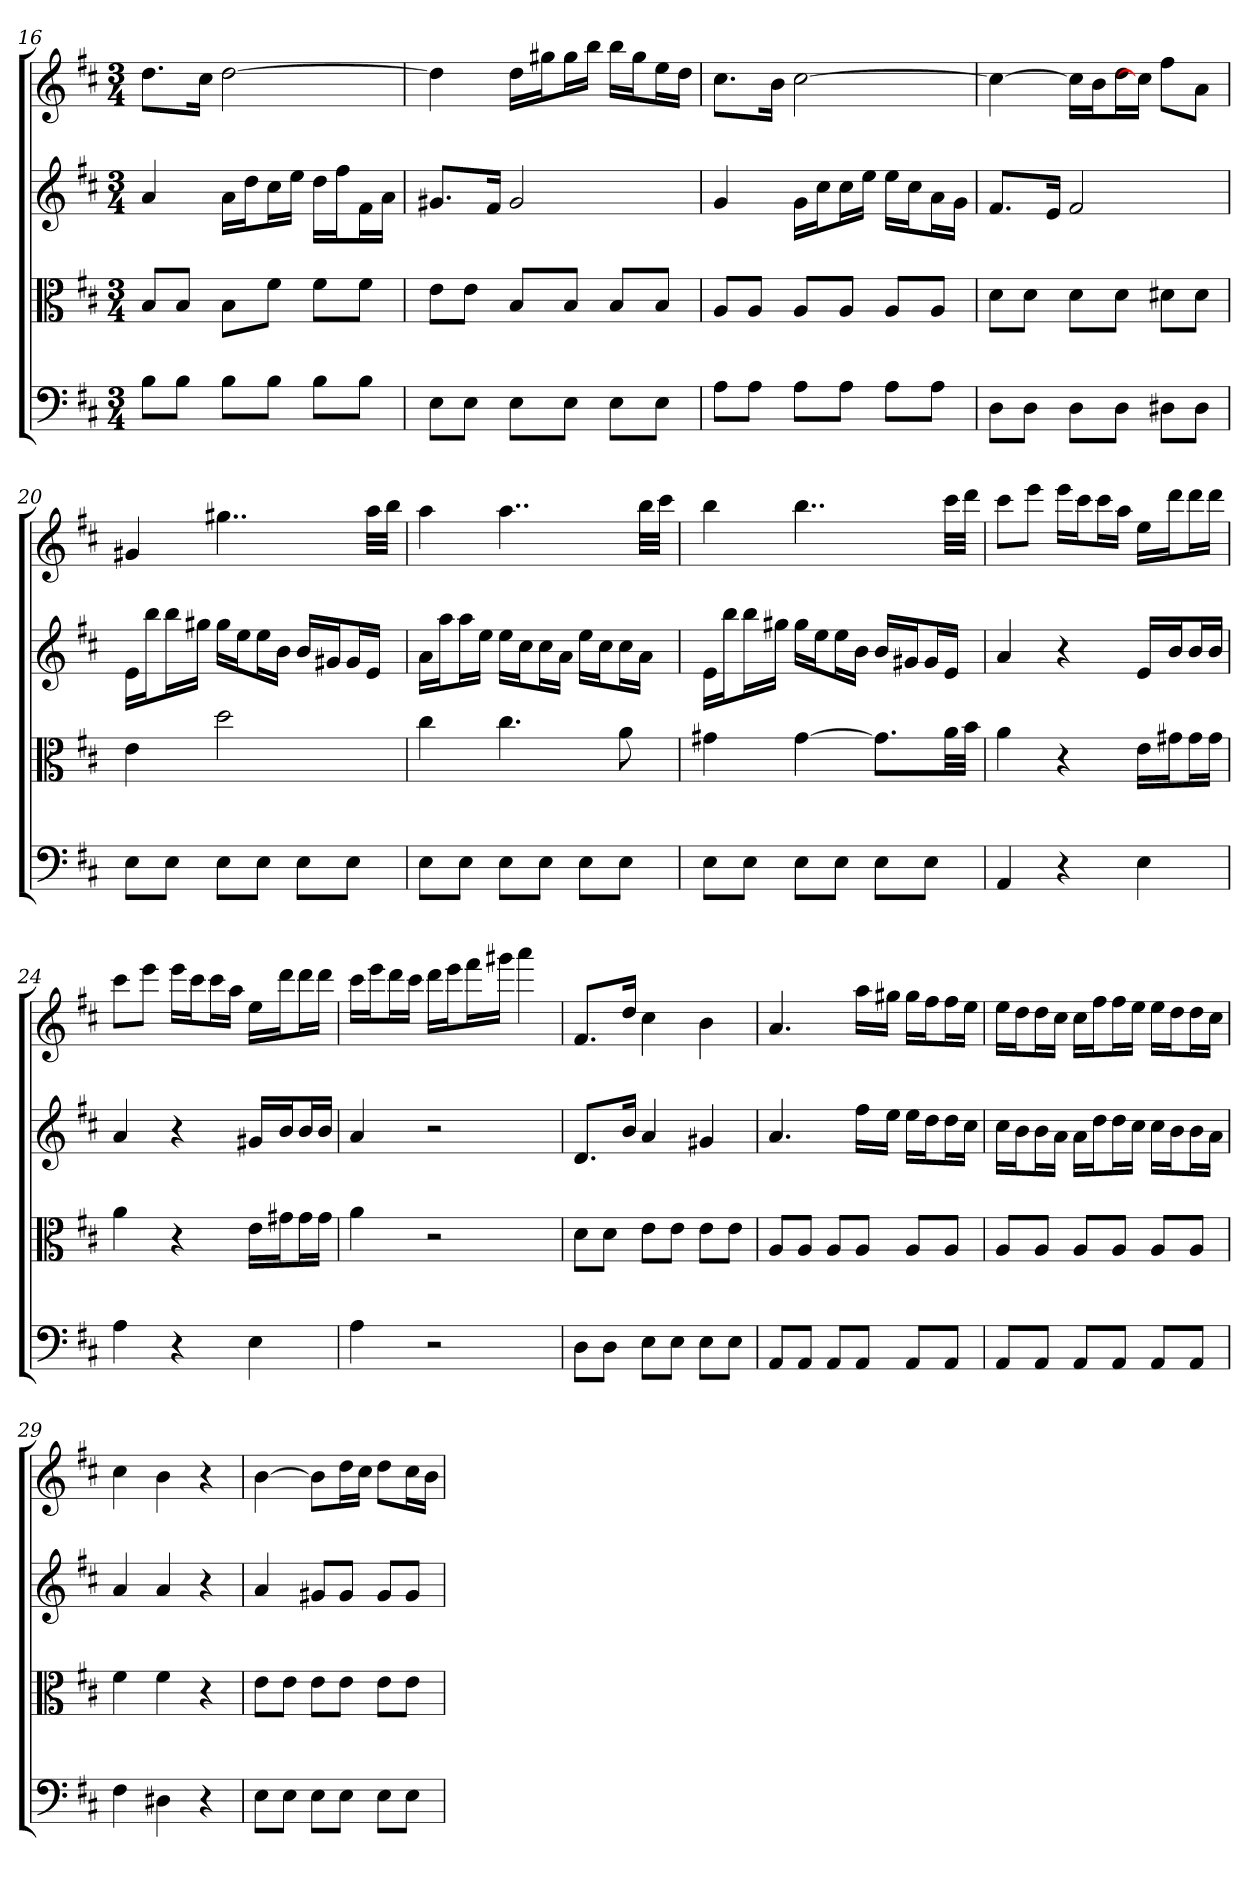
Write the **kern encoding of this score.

**kern	**kern	**kern	**kern
*part4	*part3	*part2	*part1
*staff4	*staff3	*staff2	*staff1
*clefF4	*clefC3	*clefG2	*clefG2
*k[f#c#]	*k[f#c#]	*k[f#c#]	*k[f#c#]
*D:	*D:	*D:	*D:
*M3/4	*M3/4	*M3/4	*M3/4
=16	=16	=16	=16
8B\L	8B/L	4a	8.dd\L
8B\J	8B/J	.	.
.	.	.	16cc#\Jk
8B\L	8B\L	16a\LL	[2dd
.	.	16dd\J	.
8B\J	8f#\J	16cc#\L	.
.	.	16ee\JJ	.
8B\L	8f#\L	16dd\LL	.
.	.	16ff#\J	.
8B\J	8f#\J	16f#\L	.
.	.	16a\JJ	.
=17	=17	=17	=17
8E\L	8e\L	8.g#X/L	4dd]
8E\J	8e\J	.	.
.	.	16f#/Jk	.
8E\L	8B/L	2g#	16dd\LL
.	.	.	16gg#X\J
8E\J	8B/J	.	16gg#\L
.	.	.	16bb\JJ
8E\L	8B/L	.	16bb\LL
.	.	.	16gg#\J
8E\J	8B/J	.	16ee\L
.	.	.	16dd\JJ
=18	=18	=18	=18
8A\L	8A/L	4g	8.cc#\L
8A\J	8A/J	.	.
.	.	.	16b\Jk
8A\L	8A/L	16g\LL	[2cc#
.	.	16cc#\J	.
8A\J	8A/J	16cc#\L	.
.	.	16ee\JJ	.
8A\L	8A/L	16ee\LL	.
.	.	16cc#\J	.
8A\J	8A/J	16a\L	.
.	.	16g\JJ	.
=19	=19	=19	=19
8D\L	8d\L	8.f#/L	4cc#_
8D\J	8d\J	.	.
.	.	16e/Jk	.
8D\L	8d\L	2f#	16cc#\LL]
.	.	.	16b\J
8D\J	8d\J	.	16dd\L
.	.	.	16cc#\JJ]
8D#X\L	8d#X\L	.	8ff#\L
8D#\J	8d#\J	.	8a\J
=20	=20	=20	=20
8E\L	4e	16e\LL	4g#X
.	.	16bb\J	.
8E\J	.	16bb\L	.
.	.	16gg#X\JJ	.
8E\L	2dd	16gg#\LL	4..gg#X
.	.	16ee\J	.
8E\J	.	16ee\L	.
.	.	16b\JJ	.
8E\L	.	16b/LL	.
.	.	16g#X/J	.
8E\J	.	16g#/L	.
.	.	16e/JJ	32aa\LLL
.	.	.	32bb\JJJ
=21	=21	=21	=21
8E\L	4cc#	16a\LL	4aa
.	.	16aa\J	.
8E\J	.	16aa\L	.
.	.	16ee\JJ	.
8E\L	4.cc#	16ee\LL	4..aa
.	.	16cc#\J	.
8E\J	.	16cc#\L	.
.	.	16a\JJ	.
8E\L	.	16ee\LL	.
.	.	16cc#\J	.
8E\J	8a	16cc#\L	.
.	.	16a\JJ	32bb\LLL
.	.	.	32ccc#\JJJ
=22	=22	=22	=22
8E\L	4g#X	16e\LL	4bb
.	.	16bb\J	.
8E\J	.	16bb\L	.
.	.	16gg#X\JJ	.
8E\L	[4g#	16gg#\LL	4..bb
.	.	16ee\J	.
8E\J	.	16ee\L	.
.	.	16b\JJ	.
8E\L	8.g#\L]	16b/LL	.
.	.	16g#X/J	.
8E\J	.	16g#/L	.
.	32a\LL	16e/JJ	32ccc#\LLL
.	32b\JJJ	.	32ddd\JJJ
=23	=23	=23	=23
4AA	4a	4a	8ccc#\L
.	.	.	8eee\J
4r	4r	4r	16eee\LL
.	.	.	16ccc#\J
.	.	.	16ccc#\L
.	.	.	16aa\JJ
4E	16e\LL	16e/LL	16ee\LL
.	16g#X\J	16b/J	16ddd\J
.	16g#\L	16b/L	16ddd\L
.	16g#\JJ	16b/JJ	16ddd\JJ
=24	=24	=24	=24
4A	4a	4a	8ccc#\L
.	.	.	8eee\J
4r	4r	4r	16eee\LL
.	.	.	16ccc#\J
.	.	.	16ccc#\L
.	.	.	16aa\JJ
4E	16e\LL	16g#X/LL	16ee\LL
.	16g#X\J	16b/J	16ddd\J
.	16g#\L	16b/L	16ddd\L
.	16g#\JJ	16b/JJ	16ddd\JJ
=25	=25	=25	=25
4A	4a	4a	16ccc#\LL
.	.	.	16eee\J
.	.	.	16ddd\L
.	.	.	16ccc#\JJ
2r	2r	2r	16ddd\LL
.	.	.	16eee\J
.	.	.	16fff#\L
.	.	.	16ggg#X\JJ
.	.	.	4aaa
=26	=26	=26	=26
8D\L	8d\L	8.d/L	8.f#/L
8D\J	8d\J	.	.
.	.	16b/Jk	16dd/Jk
8E\L	8e\L	4a	4cc#
8E\J	8e\J	.	.
8E\L	8e\L	4g#X	4b
8E\J	8e\J	.	.
=27	=27	=27	=27
8AA/L	8A/L	4.a	4.a
8AA/J	8A/J	.	.
8AA/L	8A/L	.	.
8AA/J	8A/J	16ff#\LL	16aa\LL
.	.	16ee\JJ	16gg#X\JJ
8AA/L	8A/L	16ee\LL	16gg#\LL
.	.	16dd\J	16ff#\J
8AA/J	8A/J	16dd\L	16ff#\L
.	.	16cc#\JJ	16ee\JJ
=28	=28	=28	=28
8AA/L	8A/L	16cc#\LL	16ee\LL
.	.	16b\J	16dd\J
8AA/J	8A/J	16b\L	16dd\L
.	.	16a\JJ	16cc#\JJ
8AA/L	8A/L	16a\LL	16cc#\LL
.	.	16dd\J	16ff#\J
8AA/J	8A/J	16dd\L	16ff#\L
.	.	16cc#\JJ	16ee\JJ
8AA/L	8A/L	16cc#\LL	16ee\LL
.	.	16b\J	16dd\J
8AA/J	8A/J	16b\L	16dd\L
.	.	16a\JJ	16cc#\JJ
=29	=29	=29	=29
4F#	4f#	4a	4cc#
4D#X	4f#	4a	4b
4r	4r	4r	4r
=30	=30	=30	=30
8E\L	8e\L	4a	[4b
8E\J	8e\J	.	.
8E\L	8e\L	8g#X/L	8b\L]
8E\J	8e\J	8g#/J	16dd\L
.	.	.	16cc#\JJ
8E\L	8e\L	8g#/L	8dd\L
8E\J	8e\J	8g#/J	16cc#\L
.	.	.	16b\JJ
=	=	=	=
*-	*-	*-	*-
